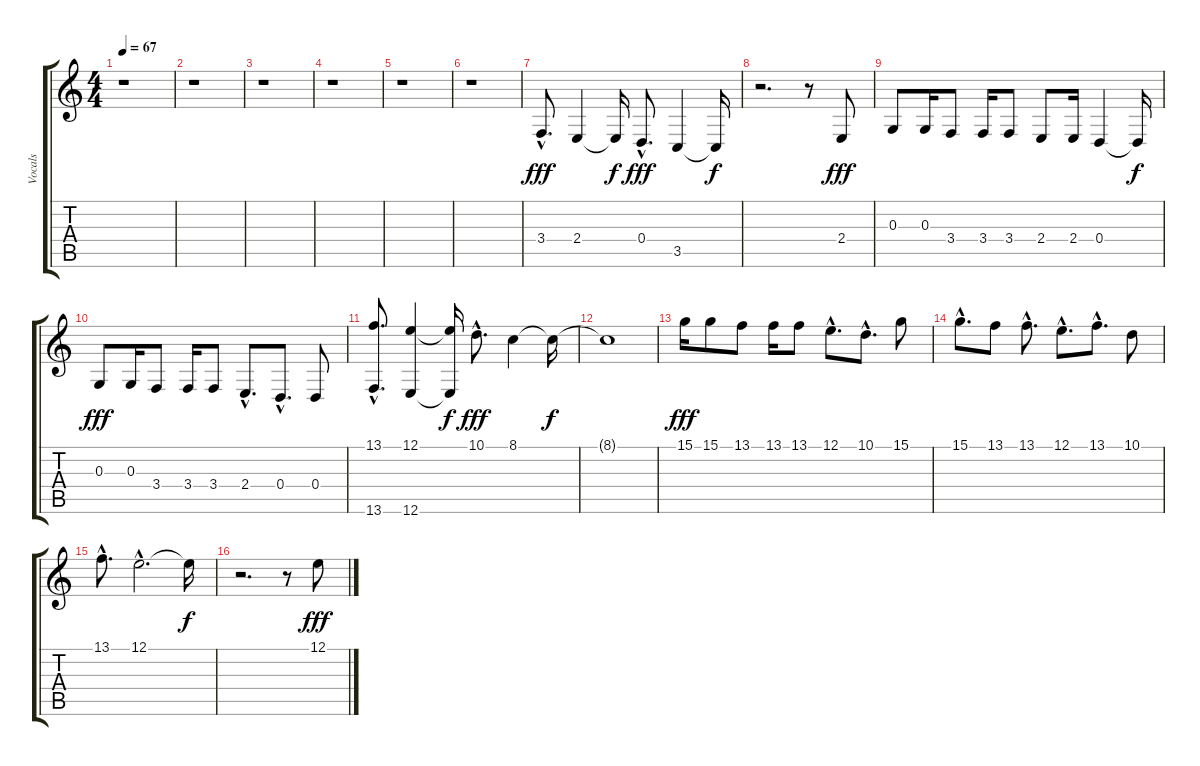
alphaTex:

\track ("Vocals" "Vocals") {instrument pad4choir}
\staff {score tabs}
\tuning (E4 B3 G3 D3 A2 E2) {hide}
\ts (4 4)
\tempo 67
\clef g2
\ks c
r.1{dy fff} |
r.1 |
r.1 |
r.1 |
r.1 |
r.1 |
3.4{hac}.8{d} 2.4.4 2.4{t}.16{dy f} 0.4{hac}.8{d dy fff} 3.5.4 3.5{t}.16{dy f} |
r.2{d} r.8 2.4.8{dy fff} |
0.3.8 0.3.16 3.4.8 3.4.16 3.4.8 2.4.8 2.4.16 0.4.4 0.4{t}.16{dy f} |
0.3.8{dy fff} 0.3.16 3.4.8 3.4.16 3.4.8 2.4{hac}.8{d} 0.4{hac}.8{d} 0.4.8 |
(13.1{hac} 13.6{hac}).8{d} (12.1 12.6).4 (12.1{t} 12.6{t}).16{dy f} 10.1{hac}.8{d dy fff} 8.1.4 8.1{t}.16{dy f} |
8.1{t}.1 |
15.1.16{dy fff} 15.1.8 13.1.8 13.1.16 13.1.8 12.1{hac}.8{d} 10.1{hac}.8{d} 15.1.8 |
15.1{hac}.8{d} 13.1.8 13.1{hac}.8{d} 12.1{hac}.8{d} 13.1{hac}.8{d} 10.1.8 |
13.1{hac}.8{d} 12.1{hac}.2{d} 12.1{t}.16{dy f} |
r.2{d} r.8 12.1.8{dy fff}
